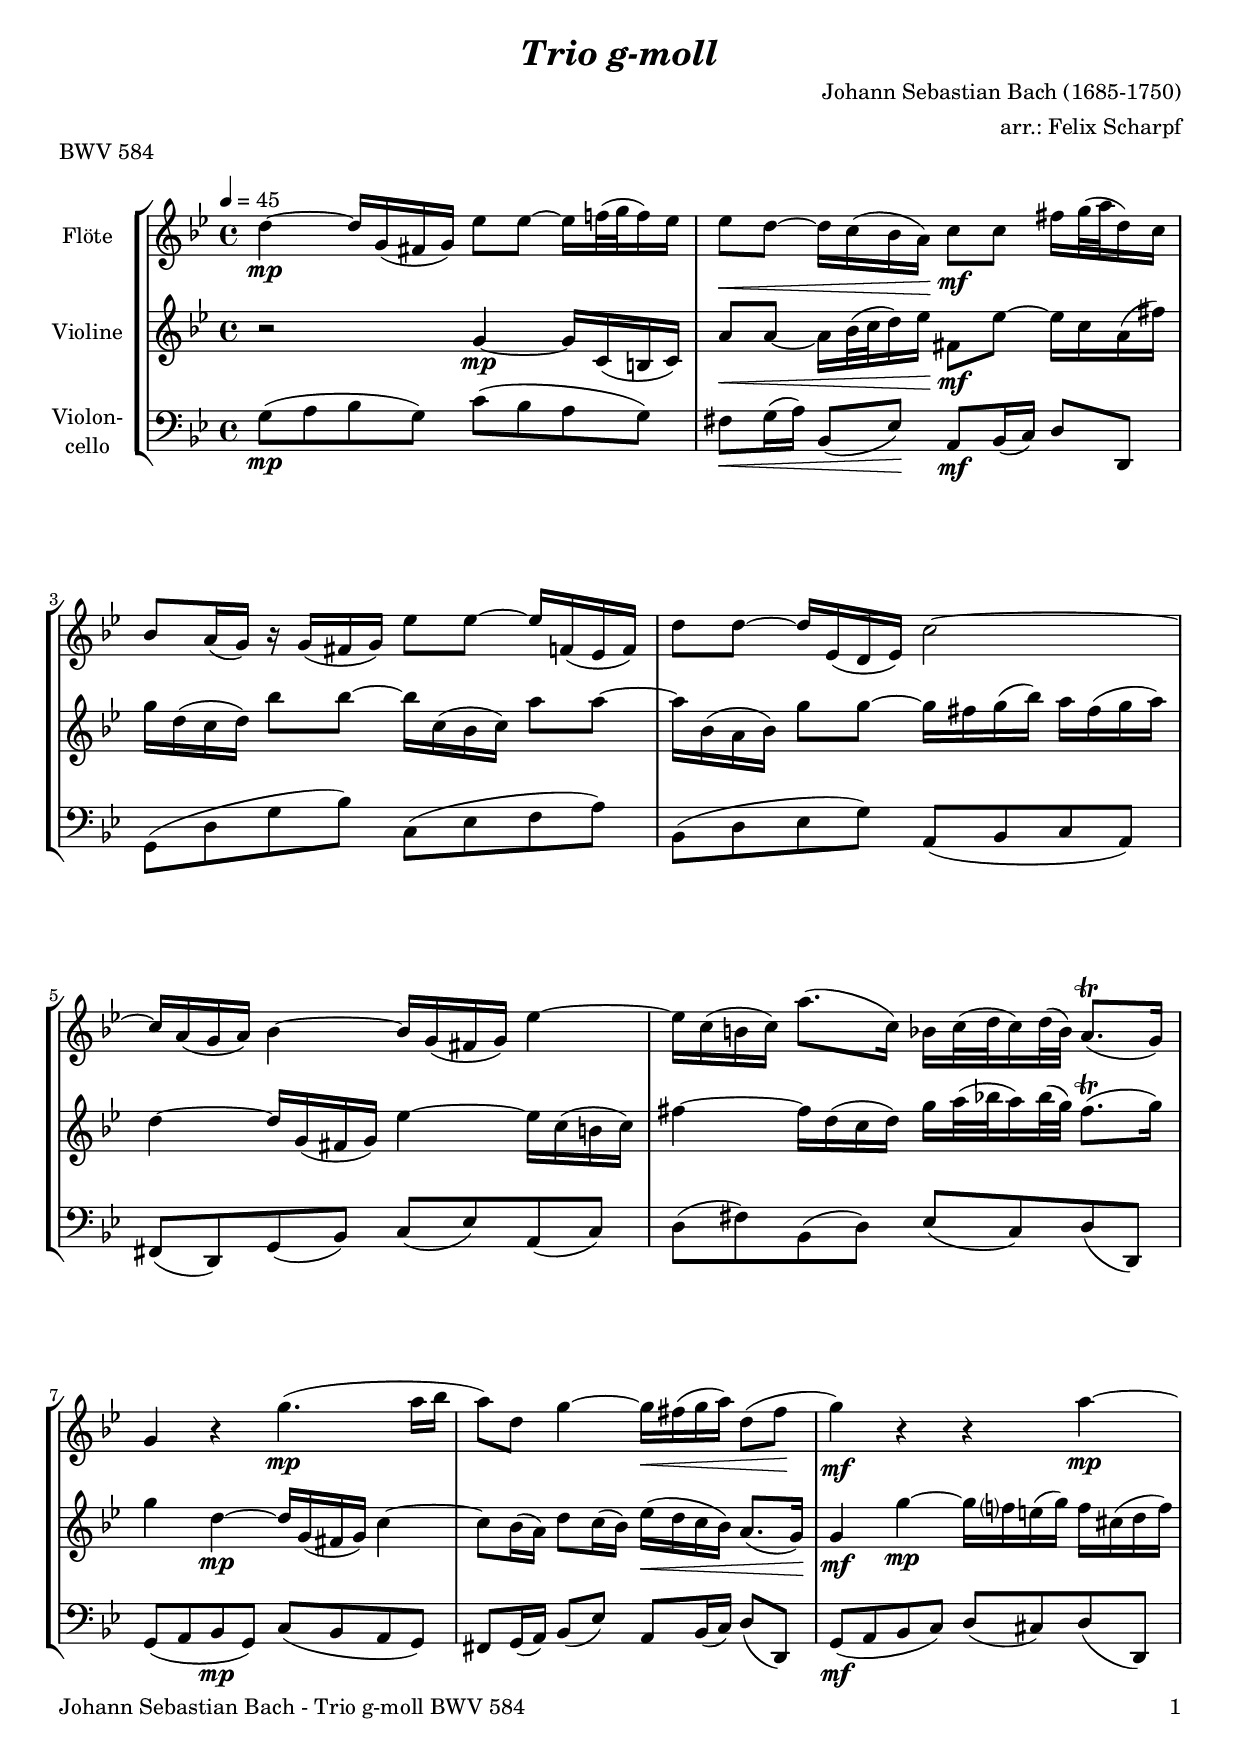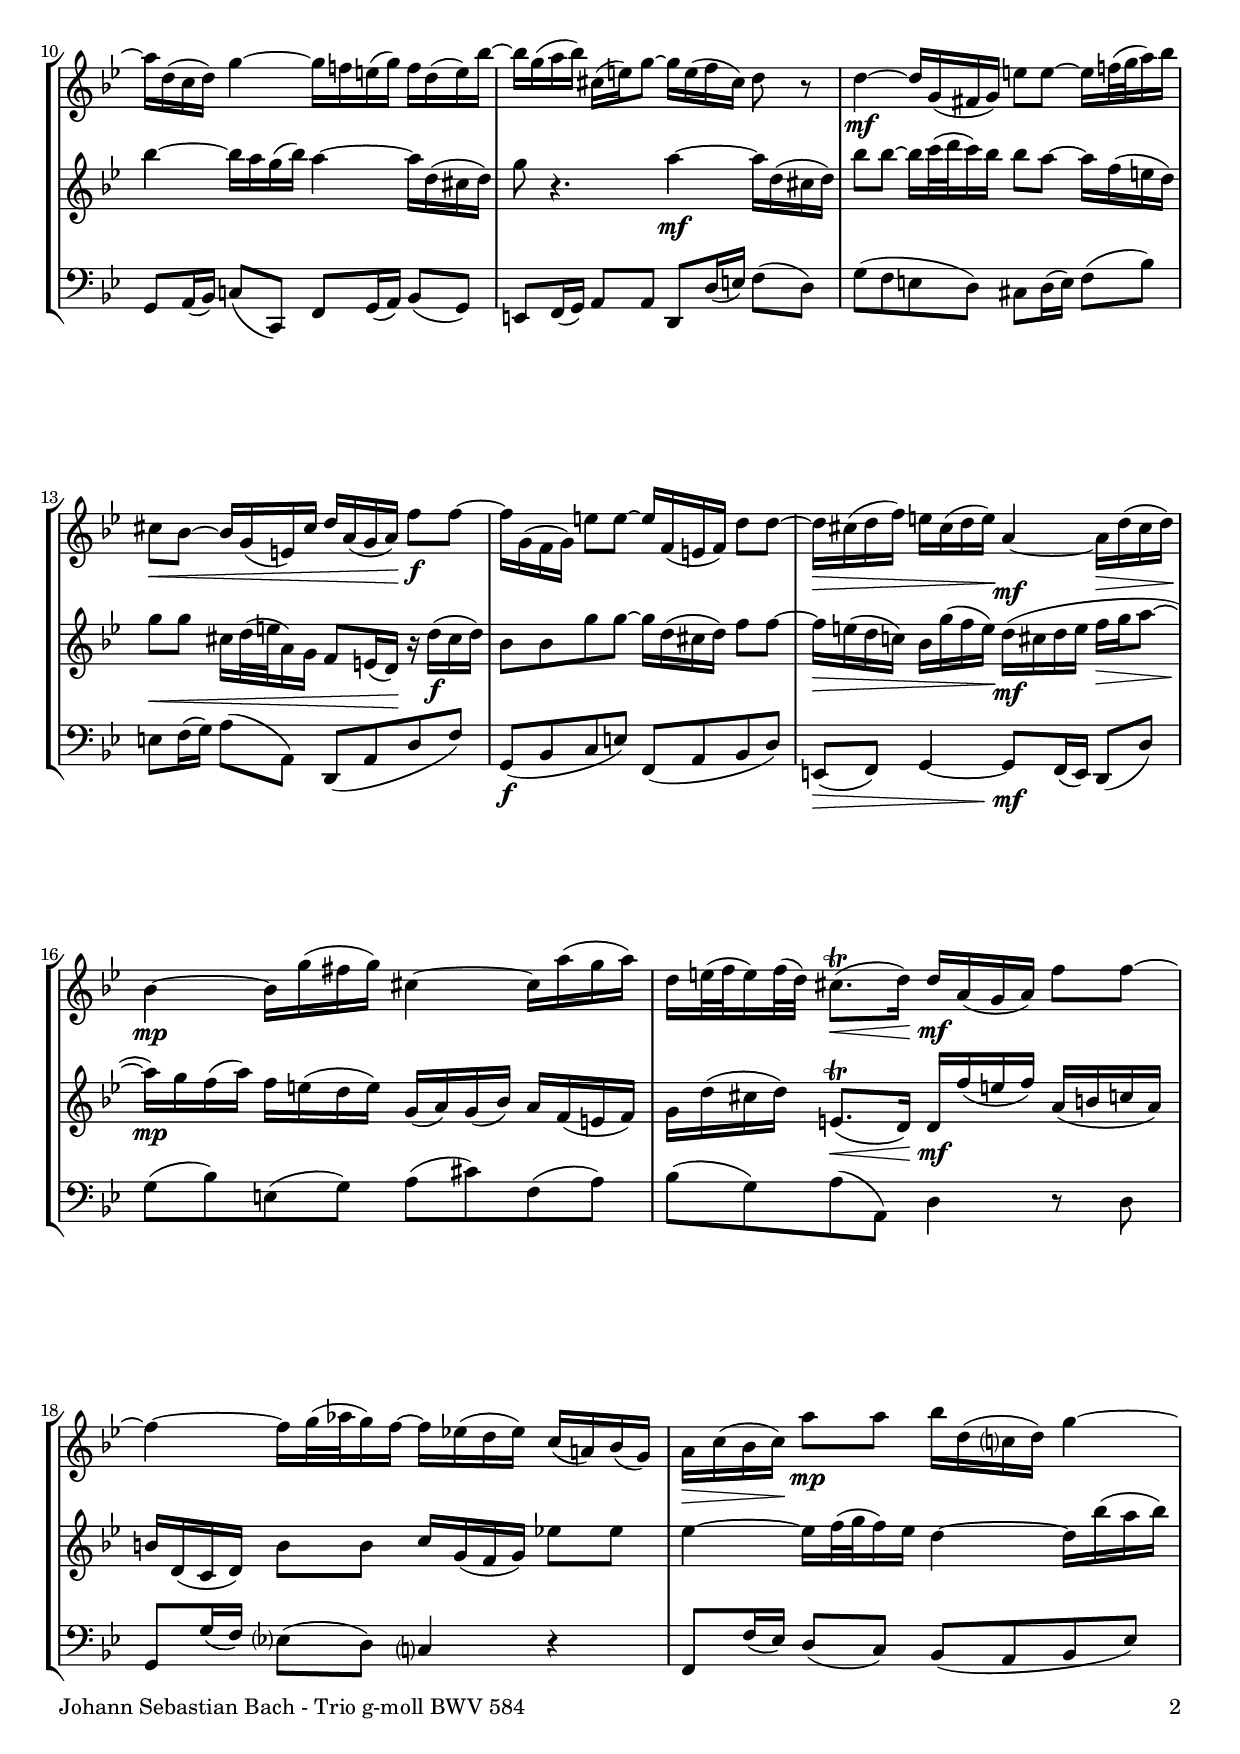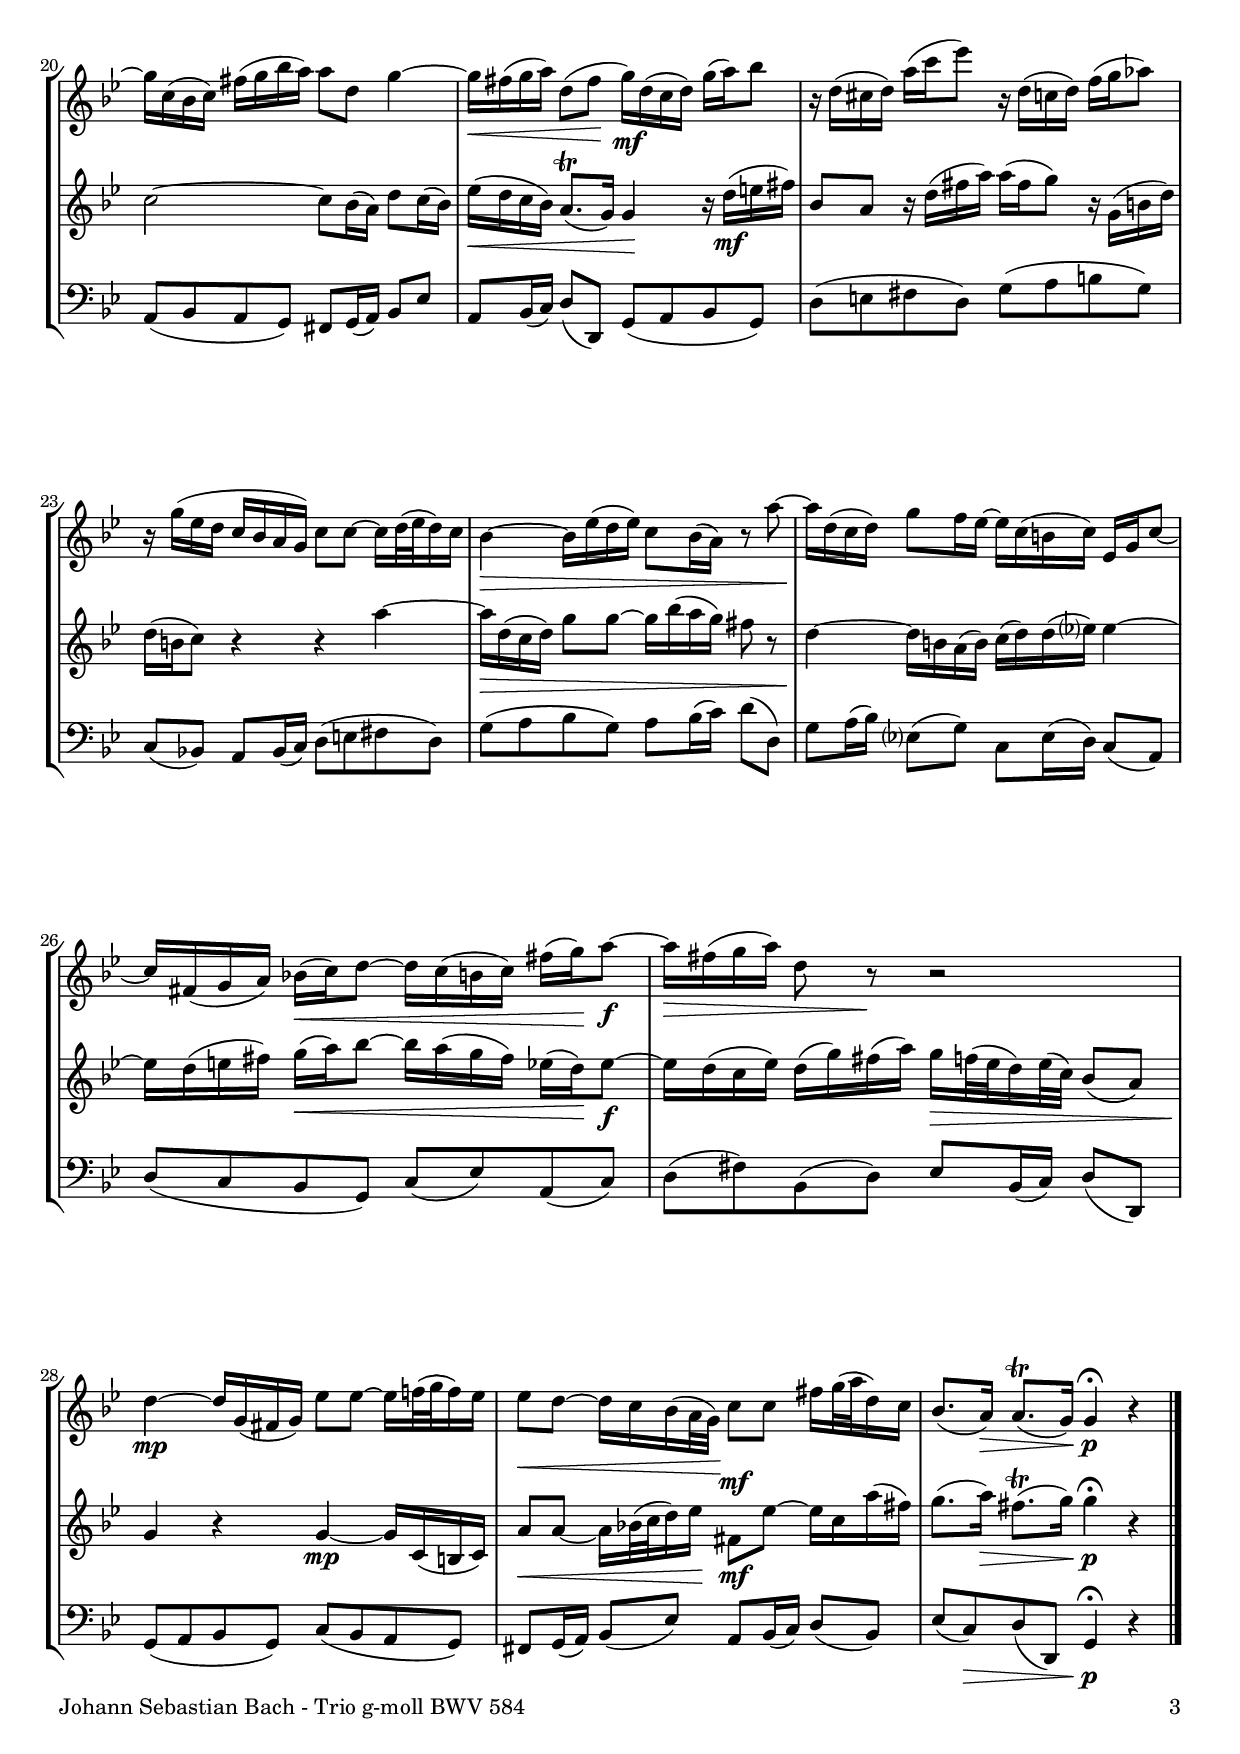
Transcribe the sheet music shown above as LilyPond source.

\version "2.24.4"
\include "deutsch.ly"

#(set-global-staff-size 19)

\header {
  title     = \markup \bold \italic "Trio g-moll"
  composer  = "Johann Sebastian Bach (1685-1750)"
  arranger  = "arr.: Felix Scharpf"
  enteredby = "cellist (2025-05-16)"
  piece     = "BWV 584"
}

voiceconsts = {
  \key g \minor
  \time 4/4
  \clef "treble"
%  \numericTimeSignature
  \compressEmptyMeasures
  % Set default beaming for all staves
%  \set Timing.beamExceptions = #'()
%  \set Timing.baseMoment     = #(ly:make-moment 1 4)
%  \set Timing.beatStructure  = #'(1 1 1)
  \tempo 4=45
}

mifl = "flute"
mist = "string ensemble 1"
mivl = "violin"
miba = "cello"
mipz = "pizzicato strings"

rit  = \mark \markup \box \italic "rit."
semp = \markup { \italic "sempre" \dynamic p }

va = \relative c'' {
  \voiceconsts

  d4~\mp d16 g,( fis g) es'8 es~ es16 f!32( g f16) es
  es8\< d~ d16 c( b a)\! c8\mf c fis16 g32( a d,16) c
  b8 a16( g) r g( fis g) es'8 es~ es16 f,!( es f)

  d'8 d~ d16 es,( d es) c'2~
  c16 a( g a) b4~ b16 g( fis g) es'4~
  es16 c( h c) a'8.( c,16) b c32( d c16) d32( b) a8.(\trill g16)

  g4 r g'4.(\mp a16 b
  a8) d, g4~ g16\< fis( g a) d,8( fis\!
  g4)\mf r r a~\mp

  a16 d,( c d) g4~ g16 f! e( g) f d( e) b'~
  b g( a b) cis,( e) g8~ g16 e( f cis) d8 r
  d4~\mf d16 g,( fis g) e'8 e~ e16 f!32( g a16) b

  cis,8\< b~ b16 g( e) cis' d a( g a)\! f'8\f f~
  f16 g,( f g) e'8 e~ e16 f,( e f) d'8 d~
  d16\> cis( d f) e cis( d e)\! a,4~\mf a16\> d( cis d)\!

  b4~\mp b16 g'( fis g) cis,4~ cis16 a'( g a)
  d, e32( f e16) f32( d) cis8.(\trill\< d16) d\!\mf a( g a) f'8 f~
  f4~ f16 g32( as g16) f~ f es!( d es) c( a!) b( g)

  a\> c( b c)\! a'8\mp a b16 d,( c? d) g4~
  g16 c,( b c) fis( g b a) a8 d, g4~
  g16\< fis( g a) d,8( fis\! g16)\mf d( c d) g( a) b8

  r16 d,( cis d) a'( c es8) r16 d,( c d) f( g as8)
  r16 g( es d c b a g) c8 c~ c16 d32( es d16) c
  b4~\> b16 es( d es) c8 b16( a) r8 a'~

  a16\! d,( c d) g8 f16 es~ es c( h c) es, g c8~
  c16 fis,( g a) b!(\< c) d8~ d16 c( h c) fis( g)\! a8~\f
  a16\> fis( g a) d,8 r\! r2

  d4~\mp d16 g,( fis g) es'8 es~ es16 f!32( g f16) es
  es8\< d~ d16 c b( a32 g)\! c8\mf c fis16 g32( a d,16) c
  b8.( a16)\> a8.(\trill g16) g4\fermata\!\p r \bar "|."
}

vb = \relative c'' {
  \voiceconsts

  r2 g4~\mp g16 c,( h c)
  a'8\< a~ a16 b32( c d16) es\! fis,8\mf es'~ es16 c a( fis')
  g d( c d) b'8 b~ b16 c,( b c) a'8 a~

  a16 b,( a b) g'8 g~ g16 fis g( b) a fis( g a)
  d,4~ d16 g,( fis g) es'4~ es16 c( h c)
  fis4~ fis16 d( c d) g a32( b! a16) b32( g) fis8.(\trill g16)

  g4 d~\mp d16 g,( fis g) c4~
  c8 b16( a) d8 c16( b) es(\< d c b) a8.( g16)\!
  g4\mf g'~\mp g16 f? e( g) f cis( d f)

  b4~ b16 a g( b) a4~ a16 d,( cis d)
  g8 r4. a4~\mf a16 d,( cis d)
  b'8 b~ b16 c32( d c16) b b8 a~ a16 f( e d)

  g8\< g cis,16 d32( e a,16) g f8 e16( d)\! r d'(\f cis d)
  b8 b g' g~ g16 d( cis d) f8 f~
  f16\> e( d c!) b g'( f e)\! d(\mf cis d e f\> g a8~

  a16)\!\mp g f( a) f e( d e) g,( a) g( b) a f( e f)
  g d'( cis d) e,8.(\trill\< d16) d\!\mf f'( e f) a,( h c a)
  h d,( c d) h'8 h c16 g( f g) es'!8 es

  es4~ es16 f32( g f16) es d4~ d16 b'( a b)
  c,2~ c8 b16( a) d8 c16( b)
  es(\< d c b) a8.(\trill g16) g4\! r16 d'(\mf e fis)

  b,8 a r16 d( fis a) a( fis g8) r16 g,( h d)
  d( h c8) r4 r a'~
  a16\> d,( c d) g8 g~ g16 b( a g) fis8 r

  d4~\! d16 h a( h) c( d) d( es?) es4~
  es16 d( e fis) g(\< a) b8~ b16 a( g fis) es( d)\! es8~\f
  es16 d( c es) d( g) fis( a) g\> f32( es d16) es32( c) b8( a)

  g4\! r g~\mp g16 c,( h c)
  a'8\< a~ a16 b!32( c d16) es\! fis,8\mf es'~ es16 c a'( fis)
  g8.( a16)\> fis8.(\trill g16) g4\fermata\!\p r \bar "|."
}

vc = \relative c' {
  \voiceconsts
  \clef "bass"

  g8(\mp a b g) c( b a g)
  fis\< g16( a) b,8( es)\! a,\mf b16( c) d8 d,
  g( d' g b) c,( es f a)

  b,( d es g) a,( b c a)
  fis( d) g( b) c( es) a,( c)
  d( fis) b,( d) es( c) d( d,)

  g( a b\mp g) c( b a g)
  fis g16( a) b8( es) a, b16( c) d8( d,)
  g(\mf a b c) d( cis) d( d,)

  g a16( b) c!8( c,) f g16( a) b8( g)
  e f16( g) a8 a d, d'16( e) f8( d)
  g( f e d) cis d16( e) f8( b)

  e, f16( g) a8( a,) d,( a' d f)
  g,(\f b c e) f,( a b d)
  e,(\> f) g4~ g8\!\mf f16( e) d8( d')

  g( b) e,( g) a( cis) f,( a)
  b( g) a( a,) d4 r8 d
  g, g'16( f) es?8( d) c?4 r

  f,8 f'16( es) d8( c) b( a b es)
  a,( b a g) fis g16( a) b8 es
  a, b16( c) d8( d,) g( a b g)

  d'( e fis d) g( a h g)
  c,( b!) a b16( c) d8( e fis d)
  g( a b g) a b16( c) d8( d,)

  g a16( b) es,?8( g) c, es16( d) c8( a)
  d( c b g) c( es) a,( c)
  d( fis) b,( d) es b16( c) d8( d,)

  g( a b g) c( b a g)
  fis g16( a) b8( es) a, b16( c) d8( b)
  es( c)\> d( d,) g4\fermata\!\p r \bar "|."
}


music = \new StaffGroup <<
      \new Staff {
	\set Staff.midiInstrument = \mifl
	\set Staff.instrumentName = \markup \center-column { "Flöte" }
	\transpose g g { \va }
      }

      \new Staff {
	\set Staff.midiInstrument = \mivl
	\set Staff.instrumentName = \markup \center-column { "Violine" }
	\transpose g g { \vb }
      }

      \new Staff {
	\set Staff.midiInstrument = \miba
	\set Staff.instrumentName = \markup \center-column { "Violon-" "cello" }
	\transpose g g { \vc }
      }
>>

\book {
   \paper {
    print-page-number = ##t
    print-first-page-number = ##t
    ragged-last-bottom = ##f
    oddHeaderMarkup = \markup \null
    evenHeaderMarkup = \markup \null
    oddFooterMarkup = \markup {
      \fill-line {
        \if \should-print-page-number
        "Johann Sebastian Bach - Trio g-moll BWV 584" \fromproperty #'page:page-number-string
      }
    }
    evenFooterMarkup = \oddFooterMarkup
  } \score {
    \music
    \layout {}
  }

  \score {
    \unfoldRepeats \music

    \midi {
      \context {
        \Score
      }
    }
  }
}